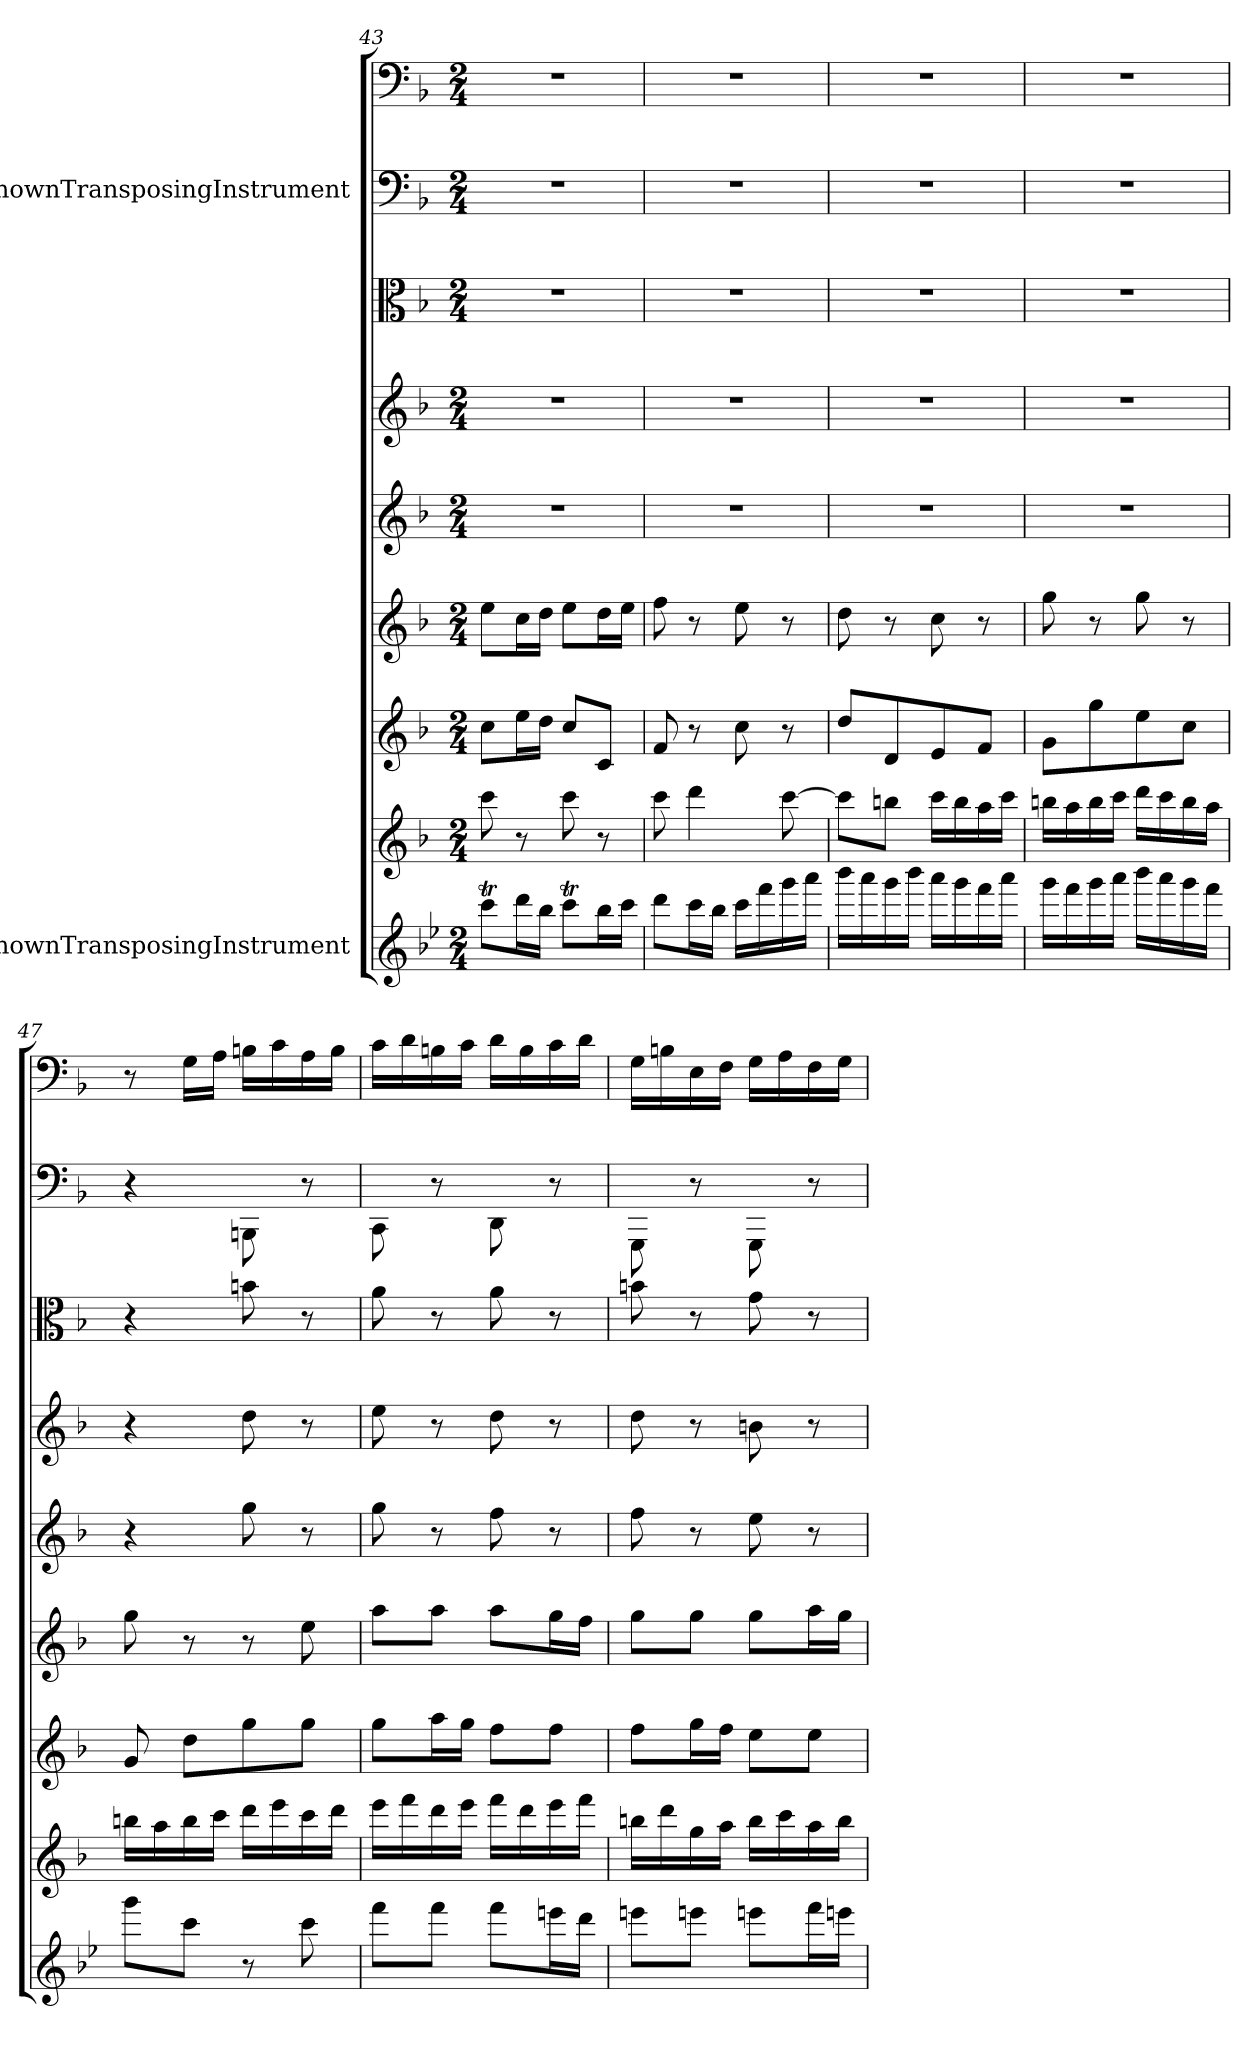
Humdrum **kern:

**kern	**kern	**kern	**kern	**kern	**kern	**kern	**kern	**kern
*part9	*part8	*part7	*part6	*part5	*part4	*part3	*part2	*part1
*staff9	*staff8	*staff7	*staff6	*staff5	*staff4	*staff3	*staff2	*staff1
*I"UnknownTransposingInstrument	*	*	*	*	*	*	*I"UnknownTransposingInstrument	*
*clefG2	*clefG2	*clefG2	*clefG2	*clefG2	*clefG2	*clefC3	*clefF4	*clefF4
*ITrd3c5	*	*	*	*	*	*	*ITrd-7c-12	*
*k[b-]	*k[b-]	*k[b-]	*k[b-]	*k[b-]	*k[b-]	*k[b-]	*k[b-]	*k[b-]
*M2/4	*M2/4	*M2/4	*M2/4	*M2/4	*M2/4	*M2/4	*M2/4	*M2/4
=43	=43	=43	=43	=43	=43	=43	=43	=43
8ggT\L	8ccc\	8cc\L	8ee\L	2r	2r	2r	2r	2r
16aa\L	8r	16ee\L	16cc\L	.	.	.	.	.
16ff\JJ	.	16dd\JJ	16dd\JJ	.	.	.	.	.
8ggT\L	8ccc\	8cc/L	8ee\L	.	.	.	.	.
16ff\L	8r	8c/J	16dd\L	.	.	.	.	.
16gg\JJ	.	.	16ee\JJ	.	.	.	.	.
=44	=44	=44	=44	=44	=44	=44	=44	=44
8aa\L	8ccc\	8f/	8ff\	2r	2r	2r	2r	2r
16gg\L	4ddd\	8r	8r	.	.	.	.	.
16ff\JJ	.	.	.	.	.	.	.	.
16gg\LL	.	8cc\	8ee\	.	.	.	.	.
16ccc\	.	.	.	.	.	.	.	.
16ddd\	[8ccc\	8r	8r	.	.	.	.	.
16eee\JJ	.	.	.	.	.	.	.	.
=45	=45	=45	=45	=45	=45	=45	=45	=45
16fff\LL	8ccc\L]	8dd/L	8dd\	2r	2r	2r	2r	2r
16eee\	.	.	.	.	.	.	.	.
16ddd\	8bbn\J	8d/	8r	.	.	.	.	.
16fff\JJ	.	.	.	.	.	.	.	.
16eee\LL	16ccc\LL	8e/	8cc\	.	.	.	.	.
16ddd\	16bb\	.	.	.	.	.	.	.
16ccc\	16aa\	8f/J	8r	.	.	.	.	.
16eee\JJ	16ccc\JJ	.	.	.	.	.	.	.
=46	=46	=46	=46	=46	=46	=46	=46	=46
16ddd\LL	16bbn\LL	8g\L	8gg\	2r	2r	2r	2r	2r
16ccc\	16aa\	.	.	.	.	.	.	.
16ddd\	16bb\	8gg\	8r	.	.	.	.	.
16eee\JJ	16ccc\JJ	.	.	.	.	.	.	.
16fff\LL	16ddd\LL	8ee\	8gg\	.	.	.	.	.
16eee\	16ccc\	.	.	.	.	.	.	.
16ddd\	16bb\	8cc\J	8r	.	.	.	.	.
16ccc\JJ	16aa\JJ	.	.	.	.	.	.	.
=47	=47	=47	=47	=47	=47	=47	=47	=47
8ddd\L	16bbn\LL	8g/	8gg\	4r	4r	4r	4r	8r
.	16aa\	.	.	.	.	.	.	.
8gg\J	16bb\	8dd\L	8r	.	.	.	.	16G\LL
.	16ccc\JJ	.	.	.	.	.	.	16A\JJ
8r	16ddd\LL	8gg\	8r	8gg\	8dd\	8bn\	8BBn\	16Bn\LL
.	16eee\	.	.	.	.	.	.	16c\
8gg\	16ccc\	8gg\J	8ee\	8r	8r	8r	8r	16A\
.	16ddd\JJ	.	.	.	.	.	.	16B\JJ
=48	=48	=48	=48	=48	=48	=48	=48	=48
8ccc\L	16eee\LL	8gg\L	8aa\L	8gg\	8ee\	8a\	8C\	16c\LL
.	16fff\	.	.	.	.	.	.	16d\
8ccc\J	16ddd\	16aa\L	8aa\J	8r	8r	8r	8r	16Bn\
.	16eee\JJ	16gg\JJ	.	.	.	.	.	16c\JJ
8ccc\L	16fff\LL	8ff\L	8aa\L	8ff\	8dd\	8a\	8D\	16d\LL
.	16ddd\	.	.	.	.	.	.	16B\
16bbn\L	16eee\	8ff\J	16gg\L	8r	8r	8r	8r	16c\
16aa\JJ	16fff\JJ	.	16ff\JJ	.	.	.	.	16d\JJ
=49	=49	=49	=49	=49	=49	=49	=49	=49
8bbn\L	16bbn\LL	8ff\L	8gg\L	8ff\	8dd\	8bn\	8GG\	16G\LL
.	16ddd\	.	.	.	.	.	.	16Bn\
8bbn\J	16gg\	16gg\L	8gg\J	8r	8r	8r	8r	16E\
.	16aa\JJ	16ff\JJ	.	.	.	.	.	16F\JJ
8bbn\L	16bb\LL	8ee\L	8gg\L	8ee\	8bn\	8g\	8GG\	16G\LL
.	16ccc\	.	.	.	.	.	.	16A\
16ccc\L	16aa\	8ee\J	16aa\L	8r	8r	8r	8r	16F\
16bbn\JJ	16bb\JJ	.	16gg\JJ	.	.	.	.	16G\JJ
=	=	=	=	=	=	=	=	=
*-	*-	*-	*-	*-	*-	*-	*-	*-
